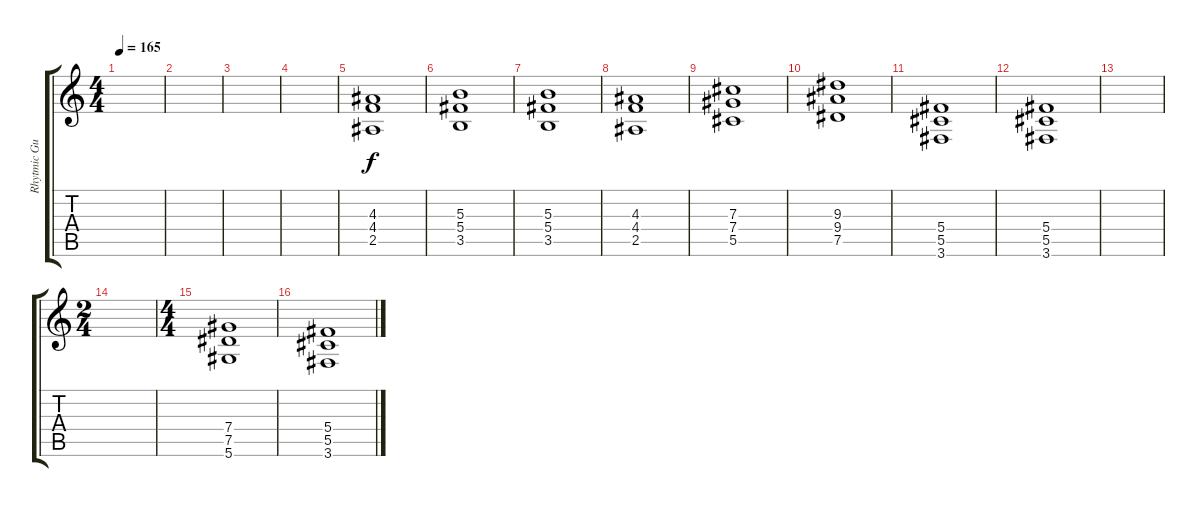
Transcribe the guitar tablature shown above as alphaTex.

\track ("Rhytmic Guitar" "Rhytmic Gu") {instrument distortionguitar}
\staff {score tabs}
\tuning (Eb4 Bb3 Gb3 Db3 Ab2 Eb2) {hide}
\ts (4 4)
\tempo 165
\clef g2
\ks c
|
|
|
|
(4.3 4.4 2.5).1 |
(5.3 5.4 3.5).1 |
(5.3 5.4 3.5).1 |
(4.3 4.4 2.5).1 |
(7.3 7.4 5.5).1 |
(9.3 9.4 7.5).1 |
(5.4 5.5 3.6).1 |
(5.4 5.5 3.6).1 |
|
\ts (2 4)
|
\ts (4 4)
(7.4 7.5 5.6).1 |
(5.4 5.5 3.6).1
